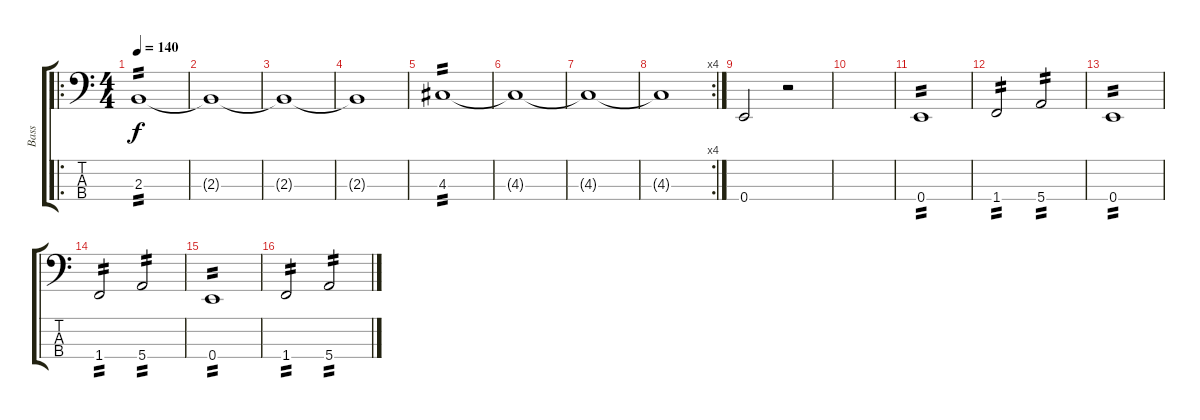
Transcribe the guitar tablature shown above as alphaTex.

\track ("Bass" "Bass") {instrument electricbasspick}
\staff {score tabs}
\tuning (G2 D2 A1 E1) {hide}
\ro
\ts (4 4)
\tempo 140
\clef f4
\ks c
2.3.1{tp 2 dy f} |
2.3{t}.1 |
2.3{t}.1 |
2.3{t}.1 |
4.3.1{tp 2} |
4.3{t}.1 |
4.3{t}.1 |
\rc 4
4.3{t}.1 |
0.4.2 r.2 |
|
0.4.1{tp 2} |
1.4.2{tp 2} 5.4.2{tp 2} |
0.4.1{tp 2} |
1.4.2{tp 2} 5.4.2{tp 2} |
0.4.1{tp 2} |
1.4.2{tp 2} 5.4.2{tp 2}
